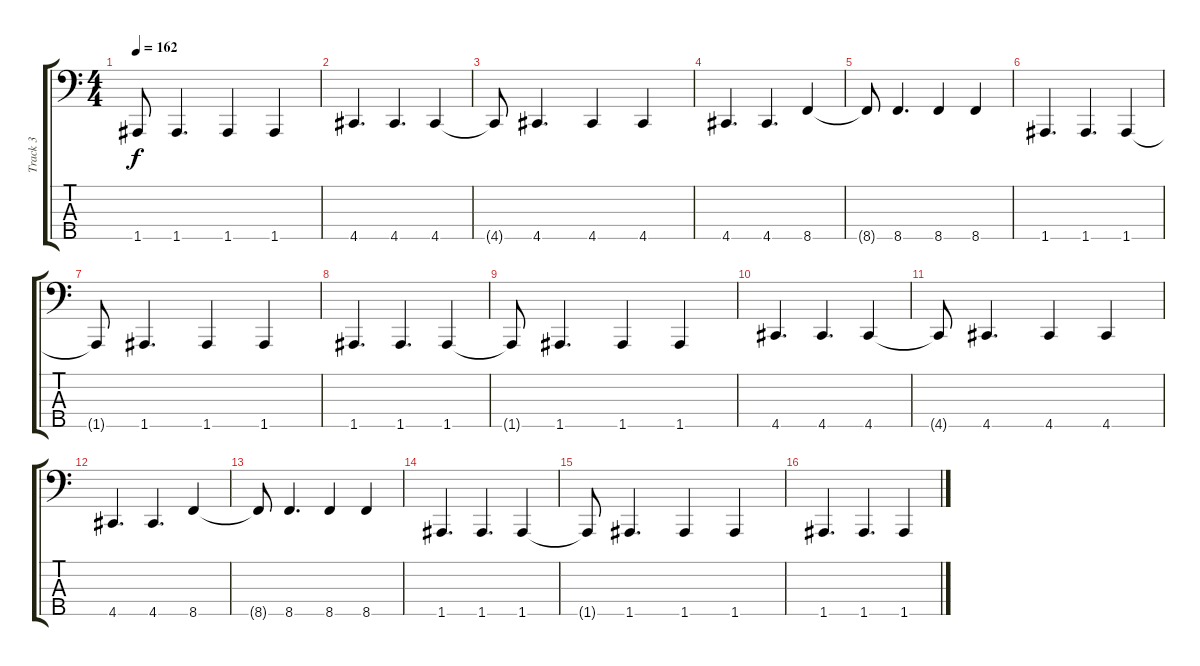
\track ("Track 3" "Track 3") {instrument electricbassfinger}
\staff {score tabs}
\tuning (G2 D2 A1 E1 A0) {hide}
\ts (4 4)
\tempo 162
\clef f4
\ks c
1.5{t}.8{dy f} 1.5.4{d} 1.5.4 1.5.4 |
4.5.4{d} 4.5.4{d} 4.5.4 |
4.5{t}.8 4.5.4{d} 4.5.4 4.5.4 |
4.5.4{d} 4.5.4{d} 8.5.4 |
8.5{t}.8 8.5.4{d} 8.5.4 8.5.4 |
1.5.4{d} 1.5.4{d} 1.5.4 |
1.5{t}.8 1.5.4{d} 1.5.4 1.5.4 |
1.5.4{d} 1.5.4{d} 1.5.4 |
1.5{t}.8 1.5.4{d} 1.5.4 1.5.4 |
4.5.4{d} 4.5.4{d} 4.5.4 |
4.5{t}.8 4.5.4{d} 4.5.4 4.5.4 |
4.5.4{d} 4.5.4{d} 8.5.4 |
8.5{t}.8 8.5.4{d} 8.5.4 8.5.4 |
1.5.4{d} 1.5.4{d} 1.5.4 |
1.5{t}.8 1.5.4{d} 1.5.4 1.5.4 |
1.5.4{d} 1.5.4{d} 1.5.4
